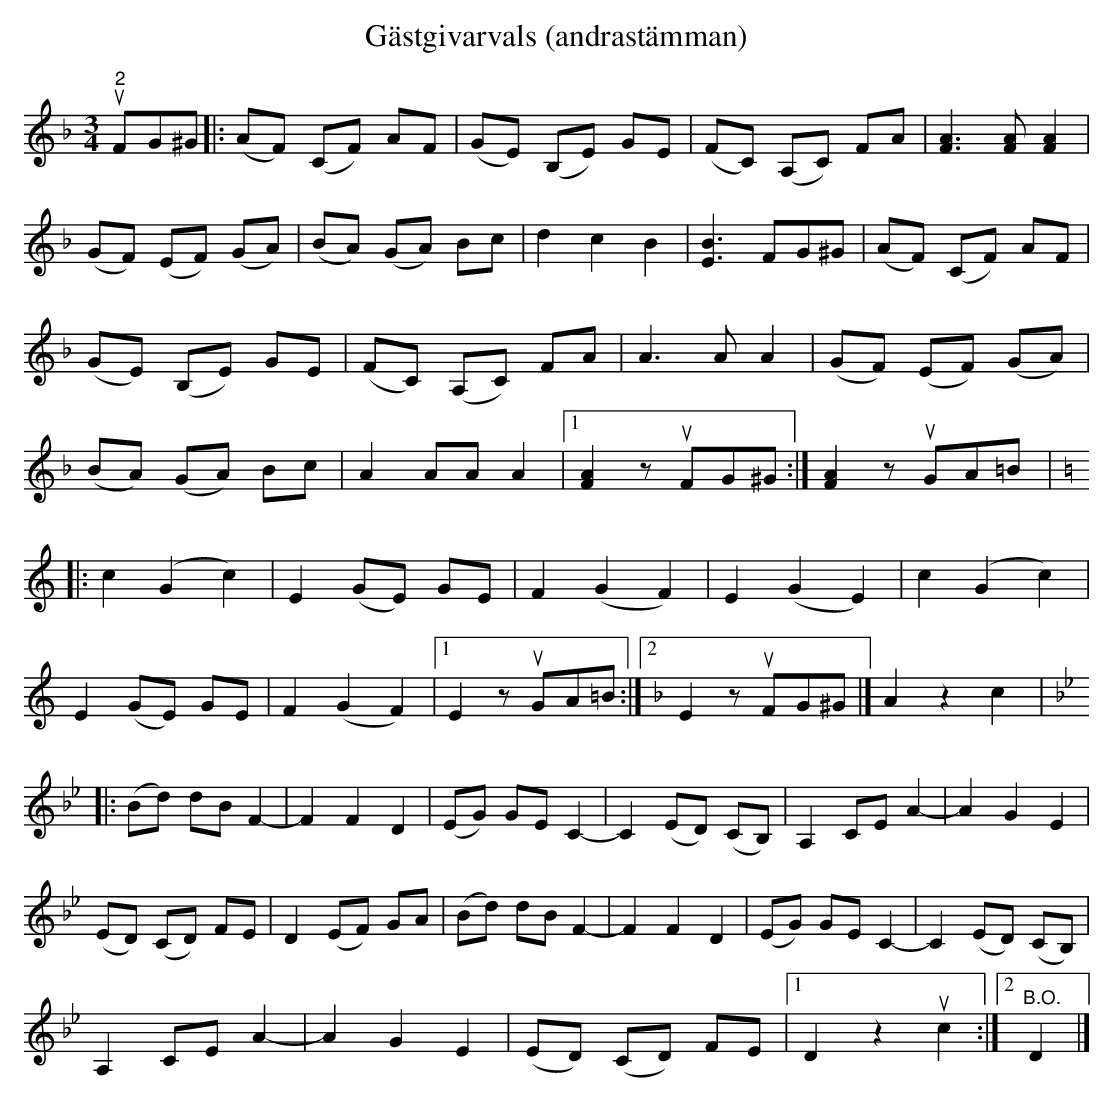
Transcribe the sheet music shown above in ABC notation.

X:1
T:Gästgivarvals (andrastämman)
L:1/8
M:3/4
K:F
V:2
"^2"u FG^G |: (AF) (CF) AF | (GE) (B,E) GE | (FC) (A,C) FA | [FA]3 [FA] [FA]2 |
(GF) (EF) (GA) | (BA) (GA) Bc | d2 c2 B2 | [EB]3 FG^G | (AF) (CF) AF |
(GE) (B,E) GE | (FC) (A,C) FA | A3 A A2 | (GF) (EF) (GA) |
(BA) (GA) Bc | A2 AA A2 |1 [FA]2 zu FG^G :| [FA]2 zu GA=B |:
[K:C] c2 (G2 c2) | E2 (GE) GE | F2 (G2 F2) | E2 (G2 E2) | c2 (G2 c2) |
E2 (GE) GE | F2 (G2 F2) |1 E2 zu GA=B :|2[K:F] E2 zu FG^G |] A2 z2 c2 |:
[K:Bb] (Bd) dB F2- | F2 F2 D2 | (EG) GE C2- | C2 (ED) (CB,) | A,2 CE A2- | A2 G2 E2 |
(ED) (CD) FE | D2 (EF) GA | (Bd) dB F2- | F2 F2 D2 | (EG) GE C2- | C2 (ED) (CB,) |
A,2 CE A2- | A2 G2 E2 | (ED) (CD) FE |1  D2 z2u c2 :|2 "^B.O." D2 |]
